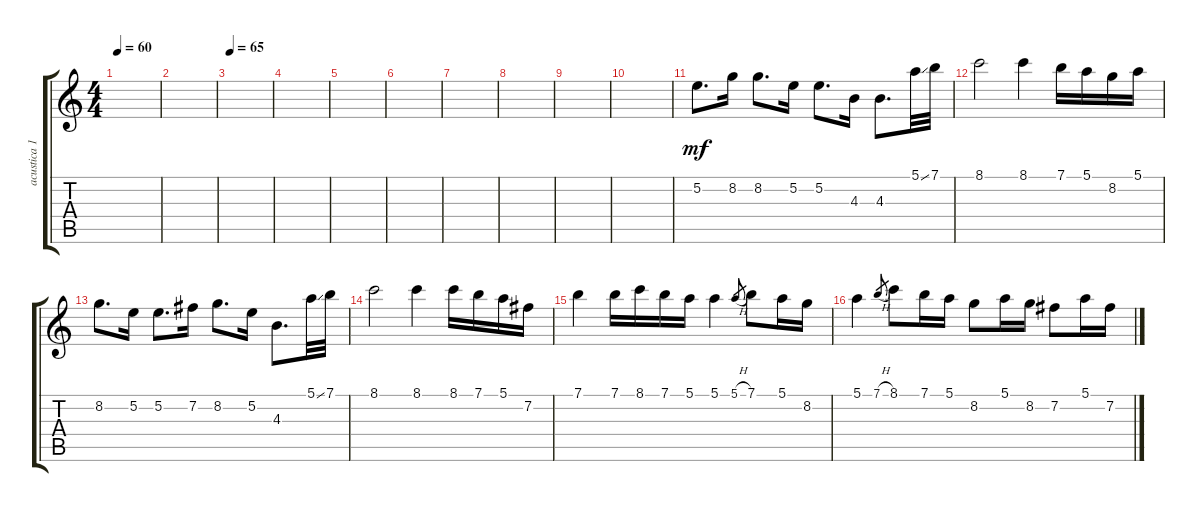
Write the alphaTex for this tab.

\track ("acustica 1" "acustica 1") {instrument acousticguitarnylon}
\staff {score tabs}
\tuning (E4 B3 G3 D3 A2 E2) {hide}
\ts (4 4)
\tempo 60
\clef g2
\ks c
|
|
\tempo 65
|
|
|
|
|
|
|
|
5.2.8{d dy mf} 8.2.16 8.2.8{d} 5.2.16 5.2.8{d} 4.3.16 4.3.8{d} 5.1{ss}.32 7.1.32 |
8.1.2 8.1.4 7.1.16 5.1.16 8.2.16 5.1.16 |
8.2.8{d} 5.2.16 5.2.8{d} 7.2.16 8.2.8{d} 5.2.16 4.3.8{d} 5.1{ss}.32 7.1.32 |
8.1.2 8.1.4 8.1.16 7.1.16 5.1.16 7.2.16 |
7.1.4 7.1.16 8.1.16 7.1.16 5.1.16 5.1.4 5.1{h}.8{gr} 7.1.8 5.1.16 8.2.16 |
5.1.4 7.1{h}.8{gr} 8.1.8 7.1.16 5.1.16 8.2.8 5.1.16 8.2.16 7.2.8 5.1.16 7.2.16
